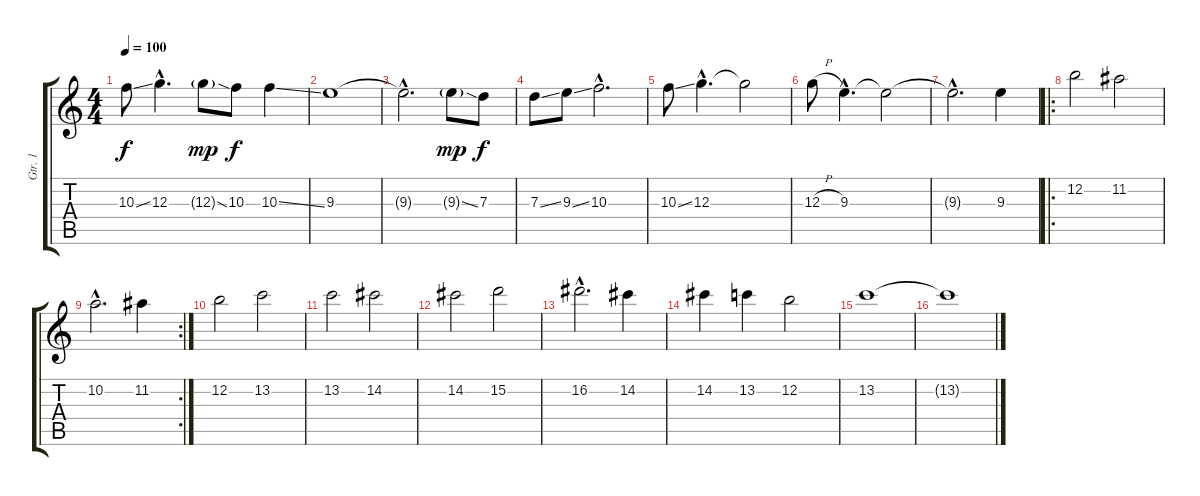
\track ("Gtr. 1" "Gtr. 1") {instrument distortionguitar}
\staff {score tabs}
\tuning (E4 B3 G3 D3 A2 E2) {hide}
\ts (4 4)
\tempo 100
\clef g2
\ks c
10.3{ss}.8{dy f} 12.3{hac}.4{d} 12.3{ss g}.8{dy mp} 10.3.8{dy f} 10.3{ss}.4 |
9.3.1 |
9.3{hac t}.2{d} 9.3{ss g}.8{dy mp} 7.3.8{dy f} |
7.3{ss}.8 9.3{ss}.8 10.3{hac}.2{d} |
10.3{ss}.8 12.3{hac}.4{d} 12.3{t}.2 |
12.3{h}.8 9.3{hac}.4{d} 9.3{t}.2 |
9.3{hac t}.2{d} 9.3.4 |
\ro
12.2.2 11.2.2 |
\rc 2
10.2{hac}.2{d} 11.2.4 |
12.2.2 13.2.2 |
13.2.2 14.2.2 |
14.2.2 15.2.2 |
16.2{hac}.2{d} 14.2.4 |
14.2.4 13.2.4 12.2.2 |
13.2.1 |
13.2{t}.1
